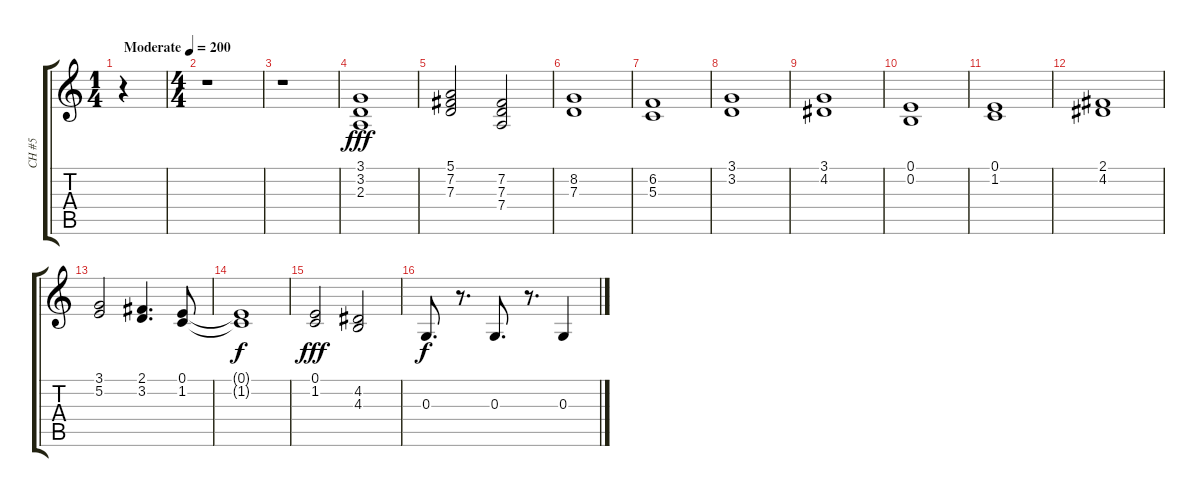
\track ("CH #5" "CH #5") {instrument brightacousticpiano}
\staff {score tabs}
\tuning (E4 B3 G3 D3 A2 E2) {hide}
\ts (1 4)
\tempo (200 "Moderate")
\clef g2
\ks c
r.4{dy fff instrument brightacousticpiano} |
\ts (4 4)
r.1 |
r.1 |
(3.1 3.2 2.3).1{balance 8} |
(5.1 7.2 7.3).2 (7.2 7.3 7.4).2 |
(8.2 7.3).1 |
(6.2 5.3).1 |
(3.1 3.2).1 |
(3.1 4.2).1 |
(0.1 0.2).1 |
(0.1 1.2).1 |
(2.1 4.2).1 |
(3.1 5.2).2 (2.1 3.2).4{d} (0.1 1.2).8 |
(0.1{t} 1.2{t}).1{dy f} |
(0.1 1.2).2{dy fff} (4.2 4.3).2 |
0.3.8{d dy f} r.8{d} 0.3.8{d} r.8{d} 0.3.4
